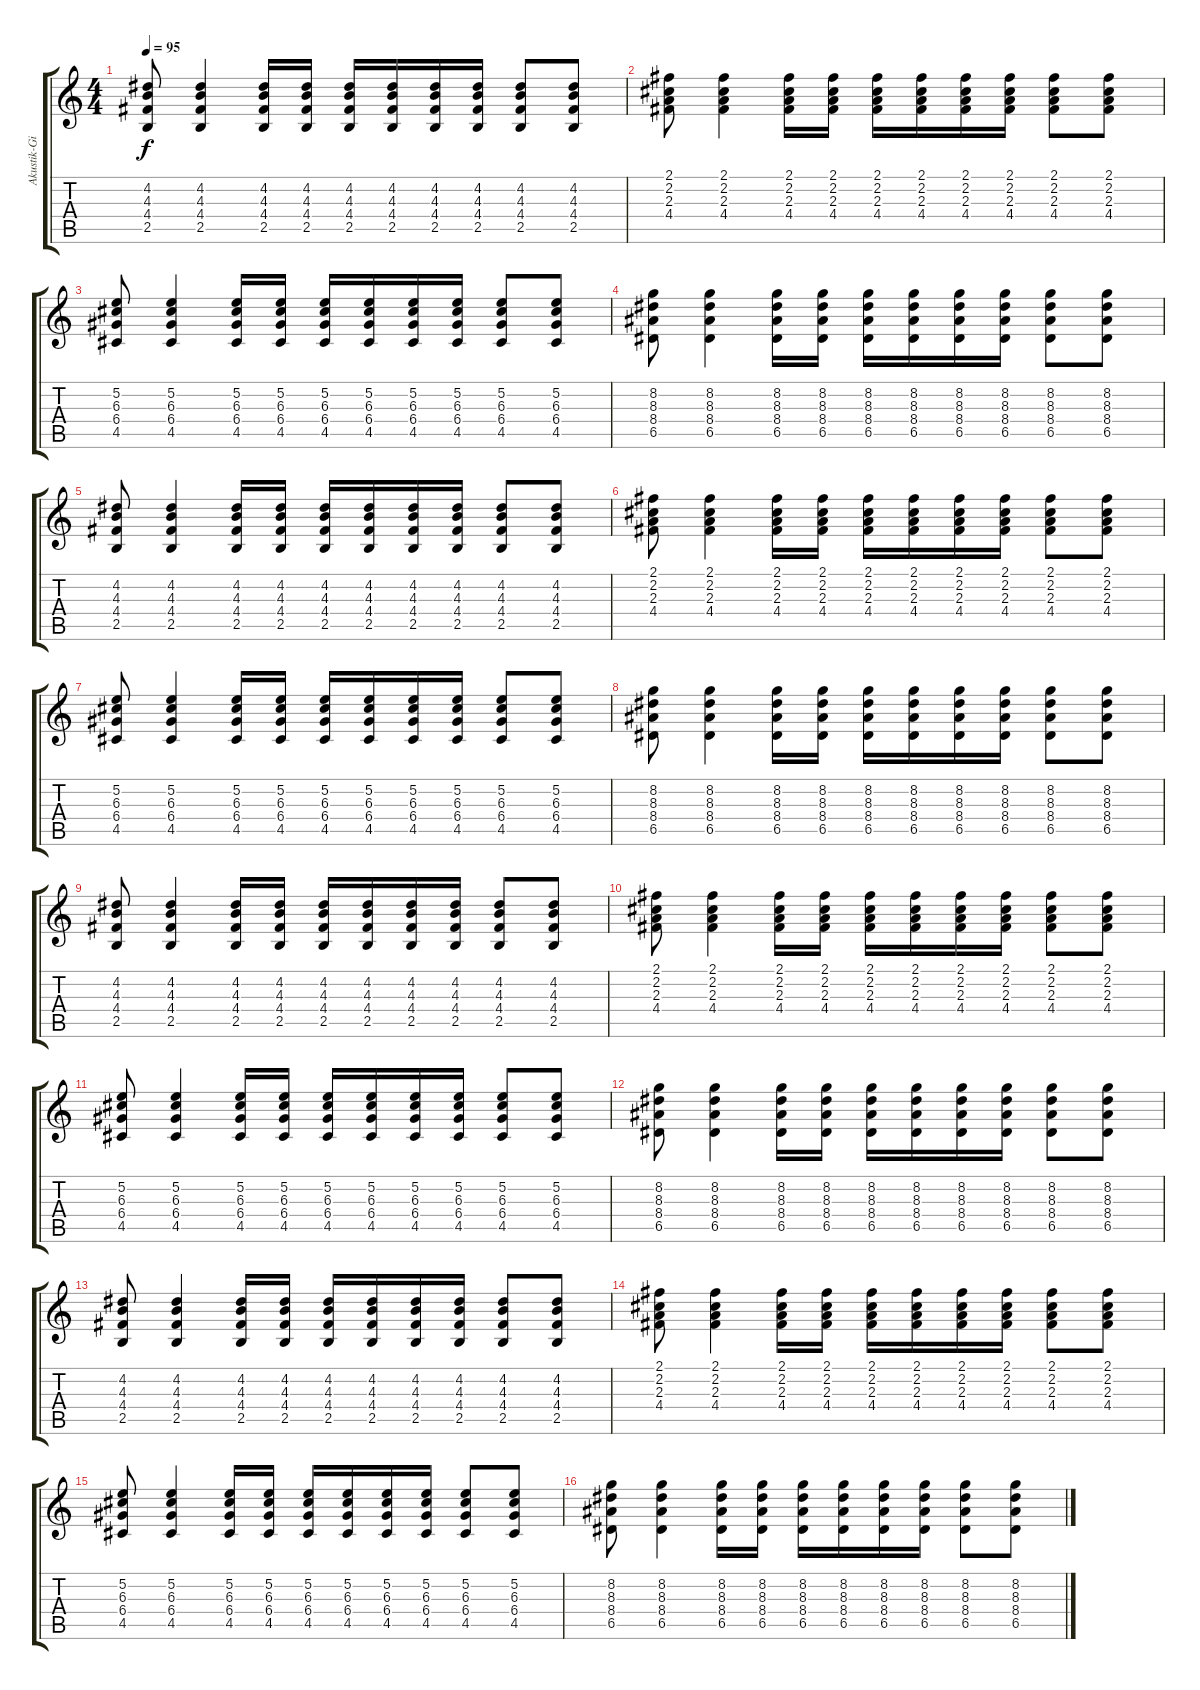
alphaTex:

\track ("Akustik-Gitarre" "Akustik-Gi") {instrument acousticguitarsteel}
\staff {score tabs}
\tuning (E4 B3 G3 D3 A2 E2) {hide}
\ts (4 4)
\tempo 95
\clef g2
\ks c
(4.2 4.3 4.4 2.5).8{dy f} (4.2 4.3 4.4 2.5).4 (4.2 4.3 4.4 2.5).16 (4.2 4.3 4.4 2.5).16 (4.2 4.3 4.4 2.5).16 (4.2 4.3 4.4 2.5).16 (4.2 4.3 4.4 2.5).16 (4.2 4.3 4.4 2.5).16 (4.2 4.3 4.4 2.5).8 (4.2 4.3 4.4 2.5).8 |
(2.1 2.2 2.3 4.4).8 (2.1 2.2 2.3 4.4).4 (2.1 2.2 2.3 4.4).16 (2.1 2.2 2.3 4.4).16 (2.1 2.2 2.3 4.4).16 (2.1 2.2 2.3 4.4).16 (2.1 2.2 2.3 4.4).16 (2.1 2.2 2.3 4.4).16 (2.1 2.2 2.3 4.4).8 (2.1 2.2 2.3 4.4).8 |
(5.2 6.3 6.4 4.5).8 (5.2 6.3 6.4 4.5).4 (5.2 6.3 6.4 4.5).16 (5.2 6.3 6.4 4.5).16 (5.2 6.3 6.4 4.5).16 (5.2 6.3 6.4 4.5).16 (5.2 6.3 6.4 4.5).16 (5.2 6.3 6.4 4.5).16 (5.2 6.3 6.4 4.5).8 (5.2 6.3 6.4 4.5).8 |
(8.2 8.3 8.4 6.5).8 (8.2 8.3 8.4 6.5).4 (8.2 8.3 8.4 6.5).16 (8.2 8.3 8.4 6.5).16 (8.2 8.3 8.4 6.5).16 (8.2 8.3 8.4 6.5).16 (8.2 8.3 8.4 6.5).16 (8.2 8.3 8.4 6.5).16 (8.2 8.3 8.4 6.5).8 (8.2 8.3 8.4 6.5).8 |
(4.2 4.3 4.4 2.5).8{volume 9} (4.2 4.3 4.4 2.5).4 (4.2 4.3 4.4 2.5).16 (4.2 4.3 4.4 2.5).16 (4.2 4.3 4.4 2.5).16 (4.2 4.3 4.4 2.5).16 (4.2 4.3 4.4 2.5).16 (4.2 4.3 4.4 2.5).16 (4.2 4.3 4.4 2.5).8 (4.2 4.3 4.4 2.5).8 |
(2.1 2.2 2.3 4.4).8 (2.1 2.2 2.3 4.4).4 (2.1 2.2 2.3 4.4).16 (2.1 2.2 2.3 4.4).16 (2.1 2.2 2.3 4.4).16 (2.1 2.2 2.3 4.4).16 (2.1 2.2 2.3 4.4).16 (2.1 2.2 2.3 4.4).16 (2.1 2.2 2.3 4.4).8 (2.1 2.2 2.3 4.4).8 |
(5.2 6.3 6.4 4.5).8 (5.2 6.3 6.4 4.5).4 (5.2 6.3 6.4 4.5).16 (5.2 6.3 6.4 4.5).16 (5.2 6.3 6.4 4.5).16 (5.2 6.3 6.4 4.5).16 (5.2 6.3 6.4 4.5).16 (5.2 6.3 6.4 4.5).16 (5.2 6.3 6.4 4.5).8 (5.2 6.3 6.4 4.5).8 |
(8.2 8.3 8.4 6.5).8 (8.2 8.3 8.4 6.5).4 (8.2 8.3 8.4 6.5).16 (8.2 8.3 8.4 6.5).16 (8.2 8.3 8.4 6.5).16 (8.2 8.3 8.4 6.5).16 (8.2 8.3 8.4 6.5).16 (8.2 8.3 8.4 6.5).16 (8.2 8.3 8.4 6.5).8 (8.2 8.3 8.4 6.5).8 |
(4.2 4.3 4.4 2.5).8 (4.2 4.3 4.4 2.5).4 (4.2 4.3 4.4 2.5).16 (4.2 4.3 4.4 2.5).16 (4.2 4.3 4.4 2.5).16 (4.2 4.3 4.4 2.5).16 (4.2 4.3 4.4 2.5).16 (4.2 4.3 4.4 2.5).16 (4.2 4.3 4.4 2.5).8 (4.2 4.3 4.4 2.5).8 |
(2.1 2.2 2.3 4.4).8 (2.1 2.2 2.3 4.4).4 (2.1 2.2 2.3 4.4).16 (2.1 2.2 2.3 4.4).16 (2.1 2.2 2.3 4.4).16 (2.1 2.2 2.3 4.4).16 (2.1 2.2 2.3 4.4).16 (2.1 2.2 2.3 4.4).16 (2.1 2.2 2.3 4.4).8 (2.1 2.2 2.3 4.4).8 |
(5.2 6.3 6.4 4.5).8 (5.2 6.3 6.4 4.5).4 (5.2 6.3 6.4 4.5).16 (5.2 6.3 6.4 4.5).16 (5.2 6.3 6.4 4.5).16 (5.2 6.3 6.4 4.5).16 (5.2 6.3 6.4 4.5).16 (5.2 6.3 6.4 4.5).16 (5.2 6.3 6.4 4.5).8 (5.2 6.3 6.4 4.5).8 |
(8.2 8.3 8.4 6.5).8 (8.2 8.3 8.4 6.5).4 (8.2 8.3 8.4 6.5).16 (8.2 8.3 8.4 6.5).16 (8.2 8.3 8.4 6.5).16 (8.2 8.3 8.4 6.5).16 (8.2 8.3 8.4 6.5).16 (8.2 8.3 8.4 6.5).16 (8.2 8.3 8.4 6.5).8 (8.2 8.3 8.4 6.5).8 |
(4.2 4.3 4.4 2.5).8{volume 4} (4.2 4.3 4.4 2.5).4 (4.2 4.3 4.4 2.5).16 (4.2 4.3 4.4 2.5).16 (4.2 4.3 4.4 2.5).16 (4.2 4.3 4.4 2.5).16 (4.2 4.3 4.4 2.5).16 (4.2 4.3 4.4 2.5).16 (4.2 4.3 4.4 2.5).8 (4.2 4.3 4.4 2.5).8 |
(2.1 2.2 2.3 4.4).8 (2.1 2.2 2.3 4.4).4 (2.1 2.2 2.3 4.4).16 (2.1 2.2 2.3 4.4).16 (2.1 2.2 2.3 4.4).16 (2.1 2.2 2.3 4.4).16 (2.1 2.2 2.3 4.4).16 (2.1 2.2 2.3 4.4).16 (2.1 2.2 2.3 4.4).8 (2.1 2.2 2.3 4.4).8 |
(5.2 6.3 6.4 4.5).8 (5.2 6.3 6.4 4.5).4 (5.2 6.3 6.4 4.5).16 (5.2 6.3 6.4 4.5).16 (5.2 6.3 6.4 4.5).16 (5.2 6.3 6.4 4.5).16 (5.2 6.3 6.4 4.5).16 (5.2 6.3 6.4 4.5).16 (5.2 6.3 6.4 4.5).8 (5.2 6.3 6.4 4.5).8 |
(8.2 8.3 8.4 6.5).8 (8.2 8.3 8.4 6.5).4 (8.2 8.3 8.4 6.5).16 (8.2 8.3 8.4 6.5).16 (8.2 8.3 8.4 6.5).16 (8.2 8.3 8.4 6.5).16 (8.2 8.3 8.4 6.5).16 (8.2 8.3 8.4 6.5).16 (8.2 8.3 8.4 6.5).8 (8.2 8.3 8.4 6.5).8
